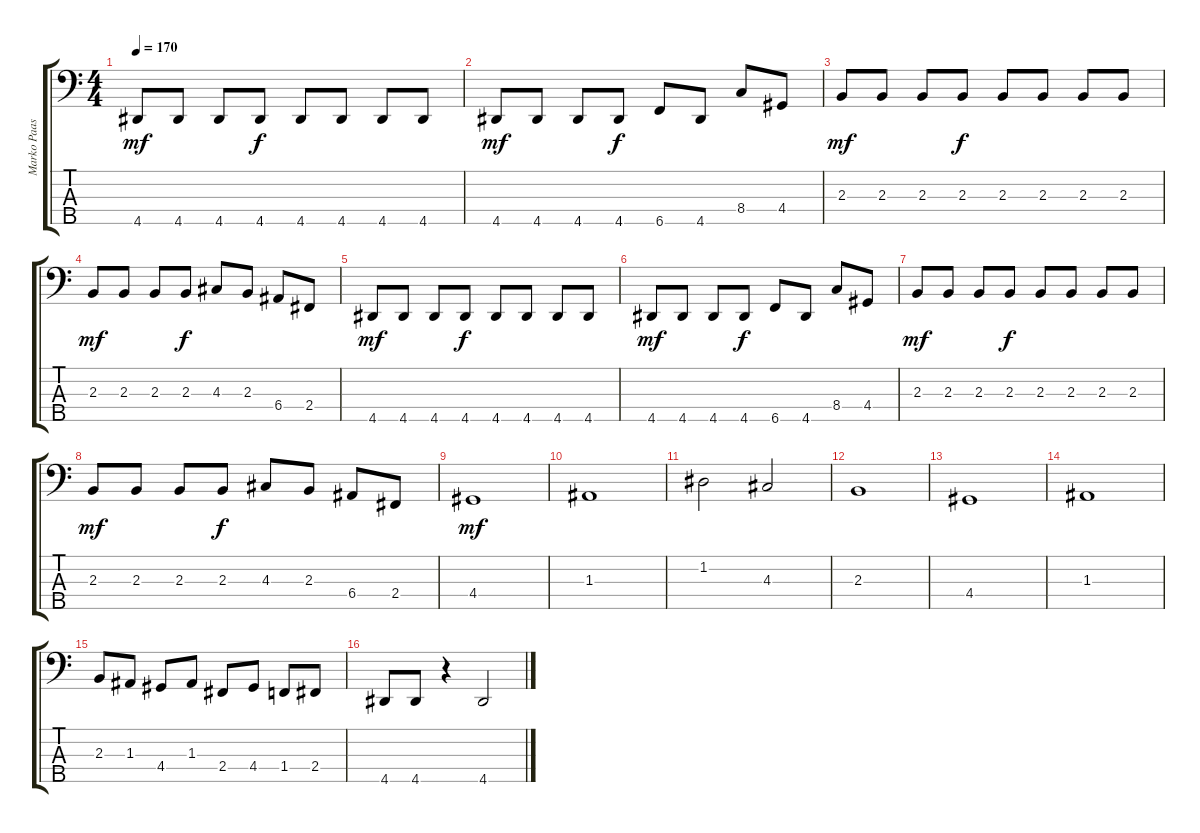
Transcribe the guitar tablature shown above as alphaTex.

\track ("Marko Paasikoski" "Marko Paas") {instrument electricbasspick}
\staff {score tabs}
\tuning (G2 D2 A1 E1 B0) {hide}
\ts (4 4)
\tempo 170
\clef f4
\ks c
4.5.8{dy mf} 4.5.8 4.5.8 4.5.8{dy f} 4.5.8 4.5.8 4.5.8 4.5.8 |
4.5.8{dy mf} 4.5.8 4.5.8 4.5.8{dy f} 6.5.8 4.5.8 8.4.8 4.4.8 |
2.3.8{dy mf} 2.3.8 2.3.8 2.3.8{dy f} 2.3.8 2.3.8 2.3.8 2.3.8 |
2.3.8{dy mf} 2.3.8 2.3.8 2.3.8{dy f} 4.3.8 2.3.8 6.4.8 2.4.8 |
4.5.8{dy mf} 4.5.8 4.5.8 4.5.8{dy f} 4.5.8 4.5.8 4.5.8 4.5.8 |
4.5.8{dy mf} 4.5.8 4.5.8 4.5.8{dy f} 6.5.8 4.5.8 8.4.8 4.4.8 |
2.3.8{dy mf} 2.3.8 2.3.8 2.3.8{dy f} 2.3.8 2.3.8 2.3.8 2.3.8 |
2.3.8{dy mf} 2.3.8 2.3.8 2.3.8{dy f} 4.3.8 2.3.8 6.4.8 2.4.8 |
4.4.1{dy mf} |
1.3.1 |
1.2.2 4.3.2 |
2.3.1 |
4.4.1 |
1.3.1 |
2.3.8 1.3.8 4.4.8 1.3.8 2.4.8 4.4.8 1.4.8 2.4.8 |
4.5.8 4.5.8 r.4 4.5.2
